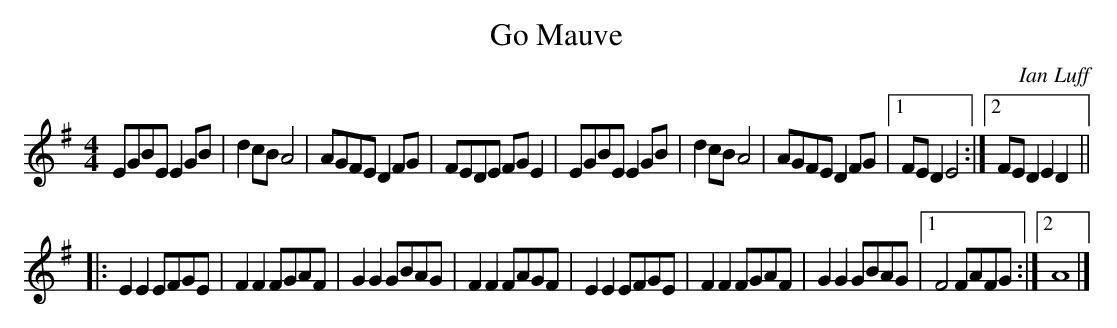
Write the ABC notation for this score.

X:1
T:Go Mauve
M:4/4
L:1/8
C:Ian Luff
K:Em
EGBE E2GB | d2cB A4 | AGFE D2FG | FEDE FGE2 |\
EGBE E2GB | d2cB A4 | AGFE D2FG |1 FED2 E4 :|2 FED2 E2D2 ||
|:\
E2E2 EFGE | F2F2 FGAF | G2G2 GBAG | F2F2 FAGF |\
E2E2 EFGE | F2F2 FGAF | G2G2 GBAG |1 F4 FAFG :|2 A8 |]
